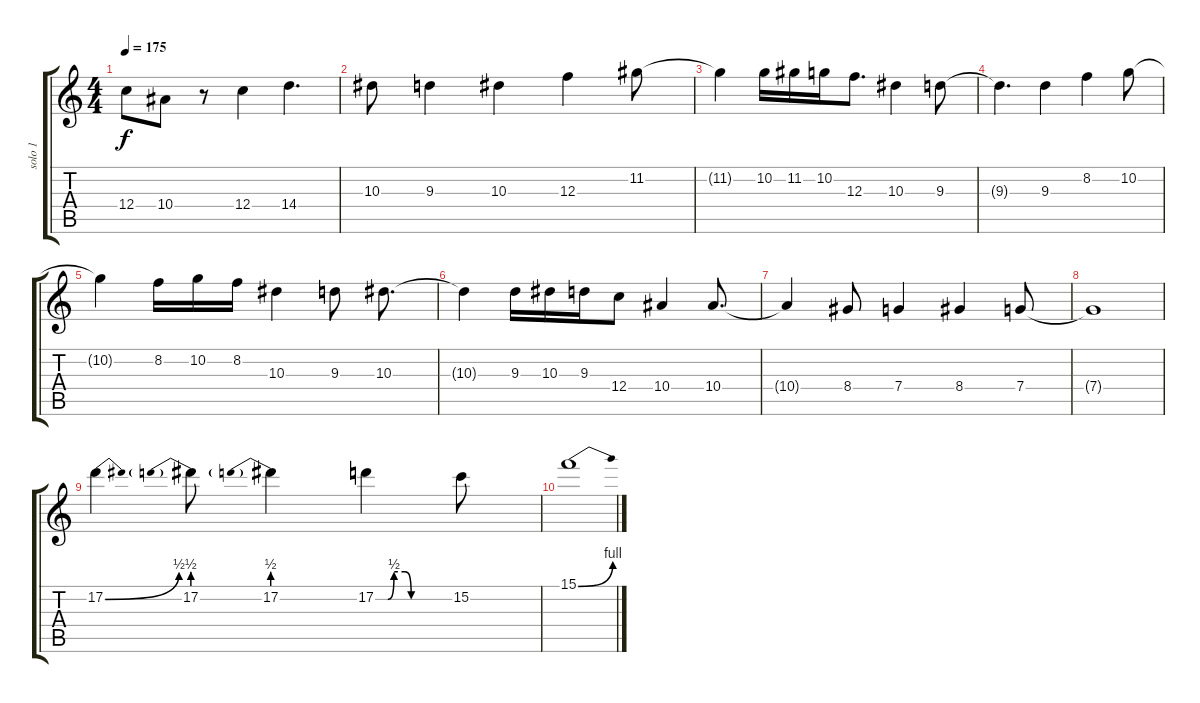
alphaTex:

\track ("solo 1" "solo 1") {instrument overdrivenguitar}
\staff {score tabs}
\tuning (D4 A3 F3 C3 G2 C2) {hide}
\ts (4 4)
\tempo 175
\clef g2
\ks c
12.4.8{dy f} 10.4.8 r.8 12.4.4 14.4.4{d} |
10.3.8 9.3.4 10.3.4 12.3.4 11.2.8 |
11.2{t}.4 10.2.16 11.2.16 10.2.16 12.3.8{d} 10.3.4 9.3.8 |
9.3{t}.4{d} 9.3.4 8.2.4 10.2.8 |
10.2{t}.4 8.2.16 10.2.16 8.2.16 10.3.4 9.3.8 10.3.8{d} |
10.3{t}.4 9.3.16 10.3.16 9.3.16 12.4.8 10.4.4 10.4.8{d} |
10.4{t}.4 8.4.8 7.4.4 8.4.4 7.4.8 |
7.4{t}.1 |
17.2{be (bend 0 0 60 2)}.4 17.2{be (prebend 0 2 60 2)}.8 17.2{be (prebend 0 2 60 2)}.4 17.2{be (custom 0 0 10 0 15 2 24 2 29 0 60 0)}.4 15.2.8 |
15.1{be (bend 0 0 60 4)}.1
